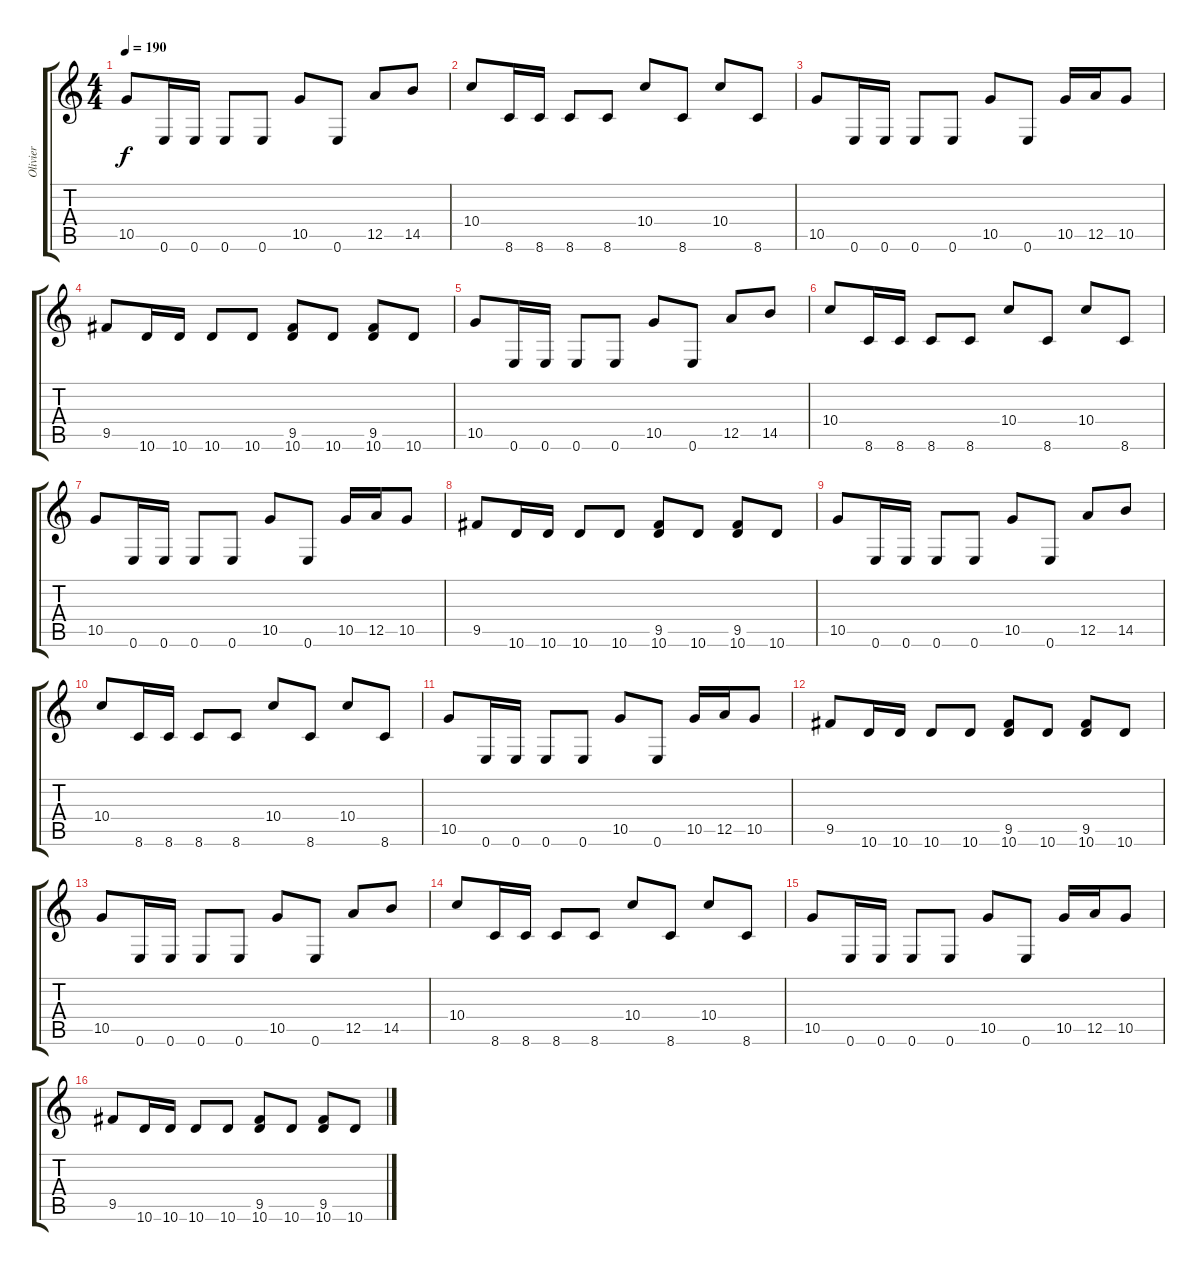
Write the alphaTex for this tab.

\track ("Olivier" "Olivier") {instrument distortionguitar}
\staff {score tabs}
\tuning (E4 B3 G3 D3 A2 E2) {hide}
\ts (4 4)
\tempo 190
\clef g2
\ks c
10.5.8{dy f instrument distortionguitar} 0.6.16 0.6.16 0.6.8 0.6.8 10.5.8 0.6.8 12.5.8 14.5.8 |
10.4.8 8.6.16 8.6.16 8.6.8 8.6.8 10.4.8 8.6.8 10.4.8 8.6.8 |
10.5.8 0.6.16 0.6.16 0.6.8 0.6.8 10.5.8 0.6.8 10.5.16 12.5.16 10.5.8 |
9.5.8 10.6.16 10.6.16 10.6.8 10.6.8 (9.5 10.6).8 10.6.8 (9.5 10.6).8 10.6.8 |
10.5.8 0.6.16 0.6.16 0.6.8 0.6.8 10.5.8 0.6.8 12.5.8 14.5.8 |
10.4.8 8.6.16 8.6.16 8.6.8 8.6.8 10.4.8 8.6.8 10.4.8 8.6.8 |
10.5.8 0.6.16 0.6.16 0.6.8 0.6.8 10.5.8 0.6.8 10.5.16 12.5.16 10.5.8 |
9.5.8 10.6.16 10.6.16 10.6.8 10.6.8 (9.5 10.6).8 10.6.8 (9.5 10.6).8 10.6.8 |
10.5.8 0.6.16 0.6.16 0.6.8 0.6.8 10.5.8 0.6.8 12.5.8 14.5.8 |
10.4.8 8.6.16 8.6.16 8.6.8 8.6.8 10.4.8 8.6.8 10.4.8 8.6.8 |
10.5.8 0.6.16 0.6.16 0.6.8 0.6.8 10.5.8 0.6.8 10.5.16 12.5.16 10.5.8 |
9.5.8 10.6.16 10.6.16 10.6.8 10.6.8 (9.5 10.6).8 10.6.8 (9.5 10.6).8 10.6.8 |
10.5.8 0.6.16 0.6.16 0.6.8 0.6.8 10.5.8 0.6.8 12.5.8 14.5.8 |
10.4.8 8.6.16 8.6.16 8.6.8 8.6.8 10.4.8 8.6.8 10.4.8 8.6.8 |
10.5.8 0.6.16 0.6.16 0.6.8 0.6.8 10.5.8 0.6.8 10.5.16 12.5.16 10.5.8 |
9.5.8 10.6.16 10.6.16 10.6.8 10.6.8 (9.5 10.6).8 10.6.8 (9.5 10.6).8 10.6.8
